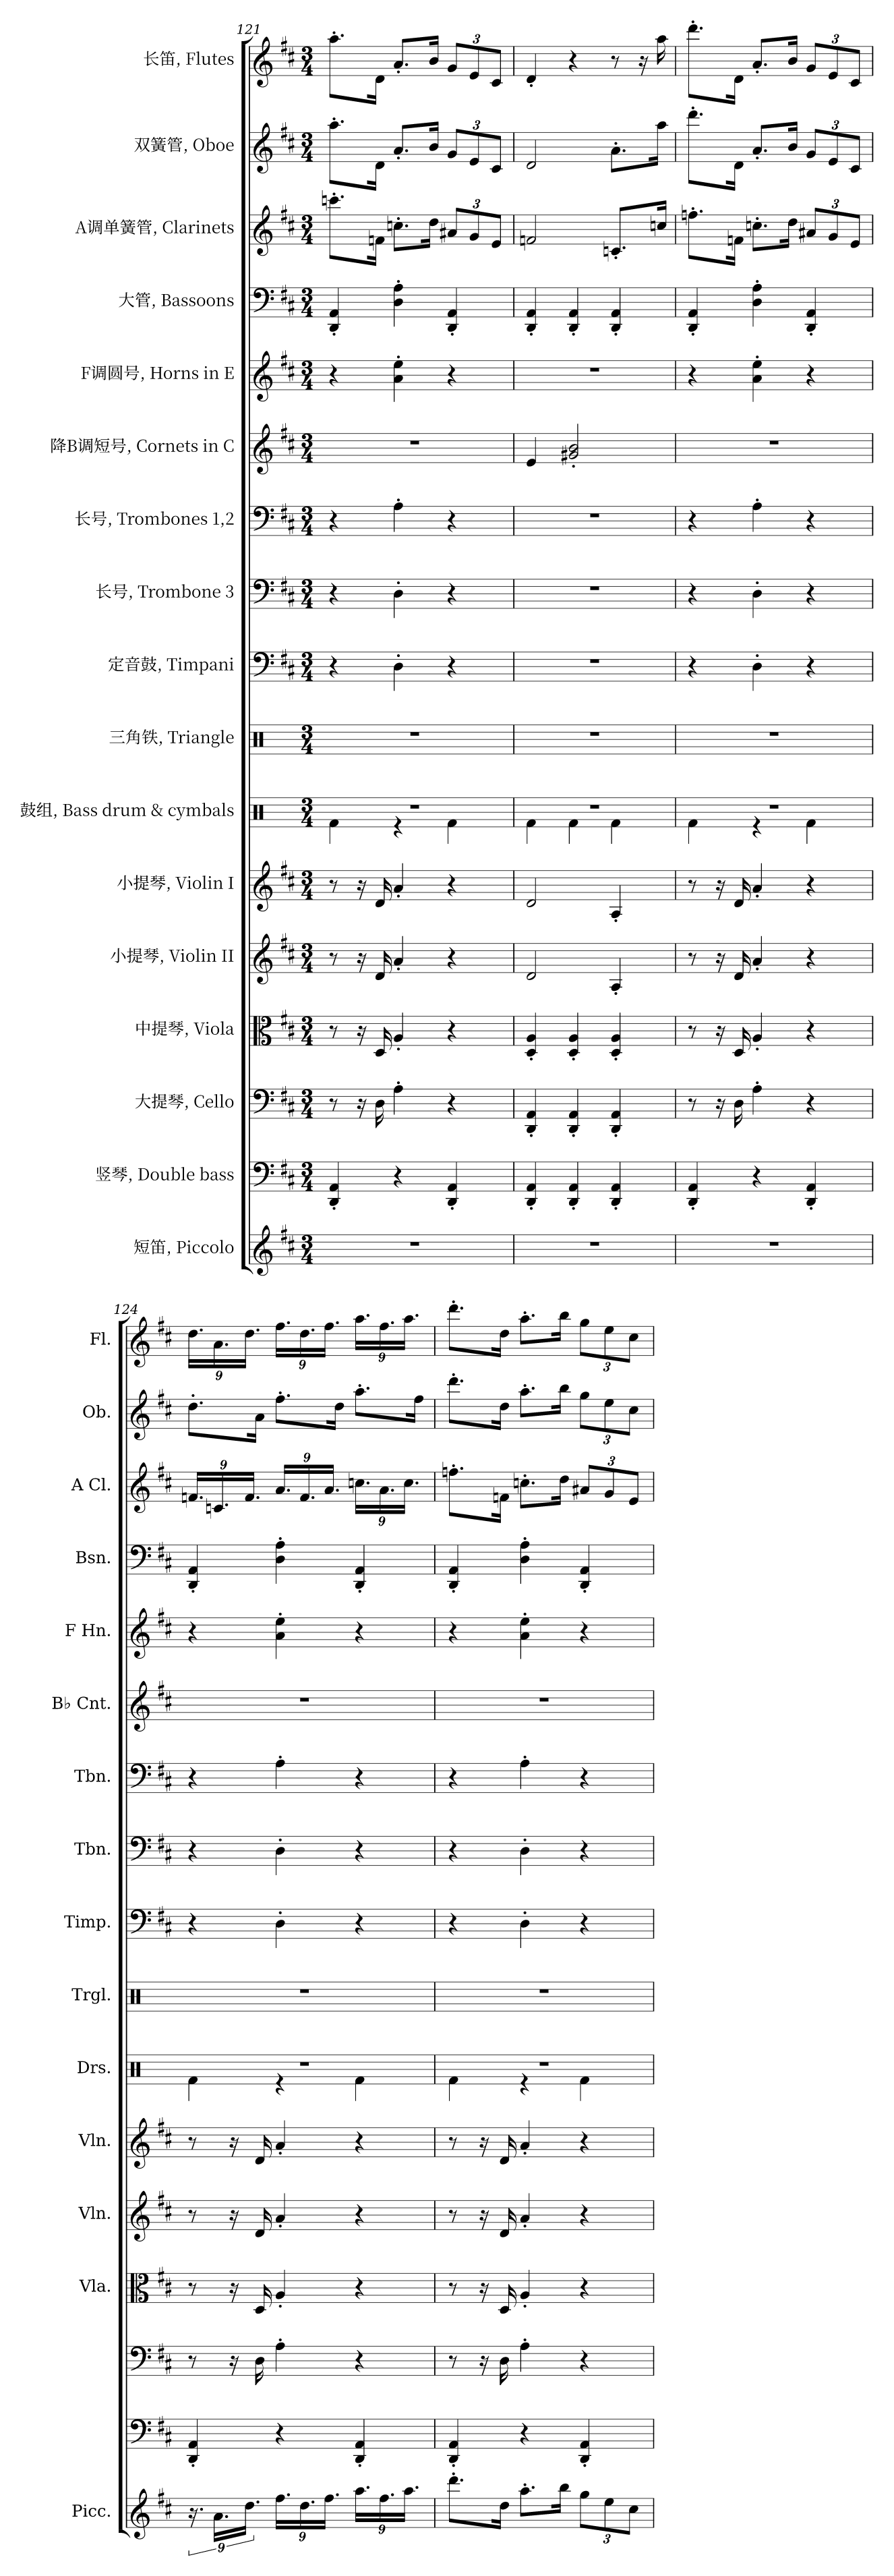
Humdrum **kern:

**kern	**kern	**kern	**kern	**kern	**kern	**kern	**kern	**kern	**kern	**kern	**kern	**kern	**kern	**kern	**kern	**kern
*part17	*part16	*part15	*part14	*part13	*part12	*part11	*part10	*part9	*part8	*part7	*part6	*part5	*part4	*part3	*part2	*part1
*staff17	*staff16	*staff15	*staff14	*staff13	*staff12	*staff11	*staff10	*staff9	*staff8	*staff7	*staff6	*staff5	*staff4	*staff3	*staff2	*staff1
*I"短笛, Piccolo	*I"竖琴, Double bass	*I"大提琴, Cello	*I"中提琴, Viola	*I"小提琴, Violin II	*I"小提琴, Violin I	*I"鼓组, Bass drum &amp; cymbals	*I"三角铁, Triangle	*I"定音鼓, Timpani	*I"长号, Trombone 3	*I"长号, Trombones 1,2	*I"降B调短号, Cornets in C	*I"F调圆号, Horns in E	*I"大管, Bassoons	*I"A调单簧管, Clarinets	*I"双簧管, Oboe	*I"长笛, Flutes
*I'Picc.	*	*	*I'Vla.	*I'Vln.	*I'Vln.	*I'Drs.	*I'Trgl.	*I'Timp.	*I'Tbn.	*I'Tbn.	*I'B♭ Cnt.	*I'F Hn.	*I'Bsn.	*I'A Cl.	*I'Ob.	*I'Fl.
!!LO:PB:g=z
*clefG2	*clefF4	*clefF4	*clefC3	*clefG2	*clefG2	*clefX	*clefX	*clefF4	*clefF4	*clefF4	*clefG2	*clefG2	*clefF4	*clefG2	*clefG2	*clefG2
*ITrd-7c-12	*	*	*	*	*	*	*	*	*	*	*ITrd1c2	*ITrd4c7	*	*ITrd2c3	*	*
*k[f#c#]	*k[f#c#]	*k[f#c#]	*k[f#c#]	*k[f#c#]	*k[f#c#]	*k[]	*k[]	*k[f#c#]	*k[f#c#]	*k[f#c#]	*k[]	*k[f#]	*k[f#c#]	*k[f#c#g#d#a#]	*k[f#c#]	*k[f#c#]
*M3/4	*M3/4	*M3/4	*M3/4	*M3/4	*M3/4	*M3/4	*M3/4	*M3/4	*M3/4	*M3/4	*M3/4	*M3/4	*M3/4	*M3/4	*M3/4	*M3/4
=121	=121	=121	=121	=121	=121	=121	=121	=121	=121	=121	=121	=121	=121	=121	=121	=121
*	*	*	*	*	*	*^	*	*	*	*	*	*	*	*	*	*
2.r	4DD/' 4AA/'	8r	8r	8r	8r	2.r	4Rf\	2.r	4r	4r	4r	2.r	4r	4DD/' 4AA/'	8.aan'\L	8.aa'\L	8.aa'\L
.	.	16r	16r	16r	16r	.	.	.	.	.	.	.	.	.	.	.	.
.	.	16D\	16D/	16d/	16d/	.	.	.	.	.	.	.	.	.	16dn\Jk	16d\Jk	16d\Jk
.	4r	4A'\	4A'/	4a'/	4a'/	.	4r	.	4D'\	4D'\	4A'\	.	4d\' 4a\'	4D\' 4A\'	8.an'\L	8.a'/L	8.a'/L
.	.	.	.	.	.	.	.	.	.	.	.	.	.	.	16b\Jk	16b/Jk	16b/Jk
*	*	*	*	*	*	*	*	*	*	*	*	*	*	*	*Xbrackettup	*Xbrackettup	*Xbrackettup
.	4DD/' 4AA/'	4r	4r	4r	4r	.	4Rf\	.	4r	4r	4r	.	4r	4DD/' 4AA/'	12f##X/L	12g/L	12g/L
.	.	.	.	.	.	.	.	.	.	.	.	.	.	.	12e/	12e/	12e/
.	.	.	.	.	.	.	.	.	.	.	.	.	.	.	12c#/J	12c#/J	12c#/J
=122	=122	=122	=122	=122	=122	=122	=122	=122	=122	=122	=122	=122	=122	=122	=122	=122	=122
2.r	4DD/' 4AA/'	4DD/' 4AA/'	4D/' 4A/'	2d/	2d/	2.r	4Rf\	2.r	2.r	2.r	2.r	4d/	2.r	4DD/' 4AA/'	2dn/	2d/	4d'/
.	4DD/' 4AA/'	4DD/' 4AA/'	4D/' 4A/'	.	.	.	4Rf\	.	.	.	.	2f#X/' 2a/'	.	4DD/' 4AA/'	.	.	4r
.	4DD/' 4AA/'	4DD/' 4AA/'	4D/' 4A/'	4A'/	4A'/	.	4Rf\	.	.	.	.	.	.	4DD/' 4AA/'	8.An'/L	8.a'\L	8r
.	.	.	.	.	.	.	.	.	.	.	.	.	.	.	.	.	16r
.	.	.	.	.	.	.	.	.	.	.	.	.	.	.	16an/Jk	16aa\Jk	16aa\
=123	=123	=123	=123	=123	=123	=123	=123	=123	=123	=123	=123	=123	=123	=123	=123	=123	=123
2.r	4DD/' 4AA/'	8r	8r	8r	8r	2.r	4Rf\	2.r	4r	4r	4r	2.r	4r	4DD/' 4AA/'	8.ddn'\L	8.ddd'\L	8.ddd'\L
.	.	16r	16r	16r	16r	.	.	.	.	.	.	.	.	.	.	.	.
.	.	16D\	16D/	16d/	16d/	.	.	.	.	.	.	.	.	.	16dn\Jk	16d\Jk	16d\Jk
.	4r	4A'\	4A'/	4a'/	4a'/	.	4r	.	4D'\	4D'\	4A'\	.	4d\' 4a\'	4D\' 4A\'	8.an'\L	8.a'/L	8.a'/L
.	.	.	.	.	.	.	.	.	.	.	.	.	.	.	16b\Jk	16b/Jk	16b/Jk
.	4DD/' 4AA/'	4r	4r	4r	4r	.	4Rf\	.	4r	4r	4r	.	4r	4DD/' 4AA/'	12f##X/L	12g/L	12g/L
.	.	.	.	.	.	.	.	.	.	.	.	.	.	.	12e/	12e/	12e/
.	.	.	.	.	.	.	.	.	.	.	.	.	.	.	12c#/J	12c#/J	12c#/J
!!LO:PB:g=z
=124	=124	=124	=124	=124	=124	=124	=124	=124	=124	=124	=124	=124	=124	=124	=124	=124	=124
18.r	4DD/' 4AA/'	8r	8r	8r	8r	2.r	4Rf\	2.r	4r	4r	4r	2.r	4r	4DD/' 4AA/'	18.dn/LL	8.dd'\L	18.dd\LL
18.aa\LL	.	.	.	.	.	.	.	.	.	.	.	.	.	.	18.An/	.	18.a\
.	.	16r	16r	16r	16r	.	.	.	.	.	.	.	.	.	.	.	.
18.ddd\JJ	.	.	.	.	.	.	.	.	.	.	.	.	.	.	18.d/JJ	.	18.dd\JJ
.	.	16D\	16D/	16d/	16d/	.	.	.	.	.	.	.	.	.	.	16a\Jk	.
18.fff#\LL	4r	4A'\	4A'/	4a'/	4a'/	.	4r	.	4D'\	4D'\	4A'\	.	4d\' 4a\'	4D\' 4A\'	18.f#/LL	8.ff#'\L	18.ff#\LL
18.ddd\	.	.	.	.	.	.	.	.	.	.	.	.	.	.	18.d/	.	18.dd\
18.fff#\JJ	.	.	.	.	.	.	.	.	.	.	.	.	.	.	18.f#/JJ	.	18.ff#\JJ
.	.	.	.	.	.	.	.	.	.	.	.	.	.	.	.	16dd\Jk	.
18.aaa\LL	4DD/' 4AA/'	4r	4r	4r	4r	.	4Rf\	.	4r	4r	4r	.	4r	4DD/' 4AA/'	18.an\LL	8.aa'\L	18.aa\LL
18.fff#\	.	.	.	.	.	.	.	.	.	.	.	.	.	.	18.f#\	.	18.ff#\
18.aaa\JJ	.	.	.	.	.	.	.	.	.	.	.	.	.	.	18.a\JJ	.	18.aa\JJ
.	.	.	.	.	.	.	.	.	.	.	.	.	.	.	.	16ff#\Jk	.
=125	=125	=125	=125	=125	=125	=125	=125	=125	=125	=125	=125	=125	=125	=125	=125	=125	=125
8.dddd'\L	4DD/' 4AA/'	8r	8r	8r	8r	2.r	4Rf\	2.r	4r	4r	4r	2.r	4r	4DD/' 4AA/'	8.ddn'\L	8.ddd'\L	8.ddd'\L
.	.	16r	16r	16r	16r	.	.	.	.	.	.	.	.	.	.	.	.
16ddd\Jk	.	16D\	16D/	16d/	16d/	.	.	.	.	.	.	.	.	.	16dn\Jk	16dd\Jk	16dd\Jk
8.aaa'\L	4r	4A'\	4A'/	4a'/	4a'/	.	4r	.	4D'\	4D'\	4A'\	.	4d\' 4a\'	4D\' 4A\'	8.an'\L	8.aa'\L	8.aa'\L
16bbb\Jk	.	.	.	.	.	.	.	.	.	.	.	.	.	.	16b\Jk	16bb\Jk	16bb\Jk
*Xbrackettup	*	*	*	*	*	*	*	*	*	*	*	*	*	*	*	*	*
12ggg\L	4DD/' 4AA/'	4r	4r	4r	4r	.	4Rf\	.	4r	4r	4r	.	4r	4DD/' 4AA/'	12f##X/L	12gg\L	12gg\L
12eee\	.	.	.	.	.	.	.	.	.	.	.	.	.	.	12e/	12ee\	12ee\
12ccc#\J	.	.	.	.	.	.	.	.	.	.	.	.	.	.	12c#/J	12cc#\J	12cc#\J
*	*	*	*	*	*	*v	*v	*	*	*	*	*	*	*	*	*	*
=	=	=	=	=	=	=	=	=	=	=	=	=	=	=	=	=
*-	*-	*-	*-	*-	*-	*-	*-	*-	*-	*-	*-	*-	*-	*-	*-	*-
